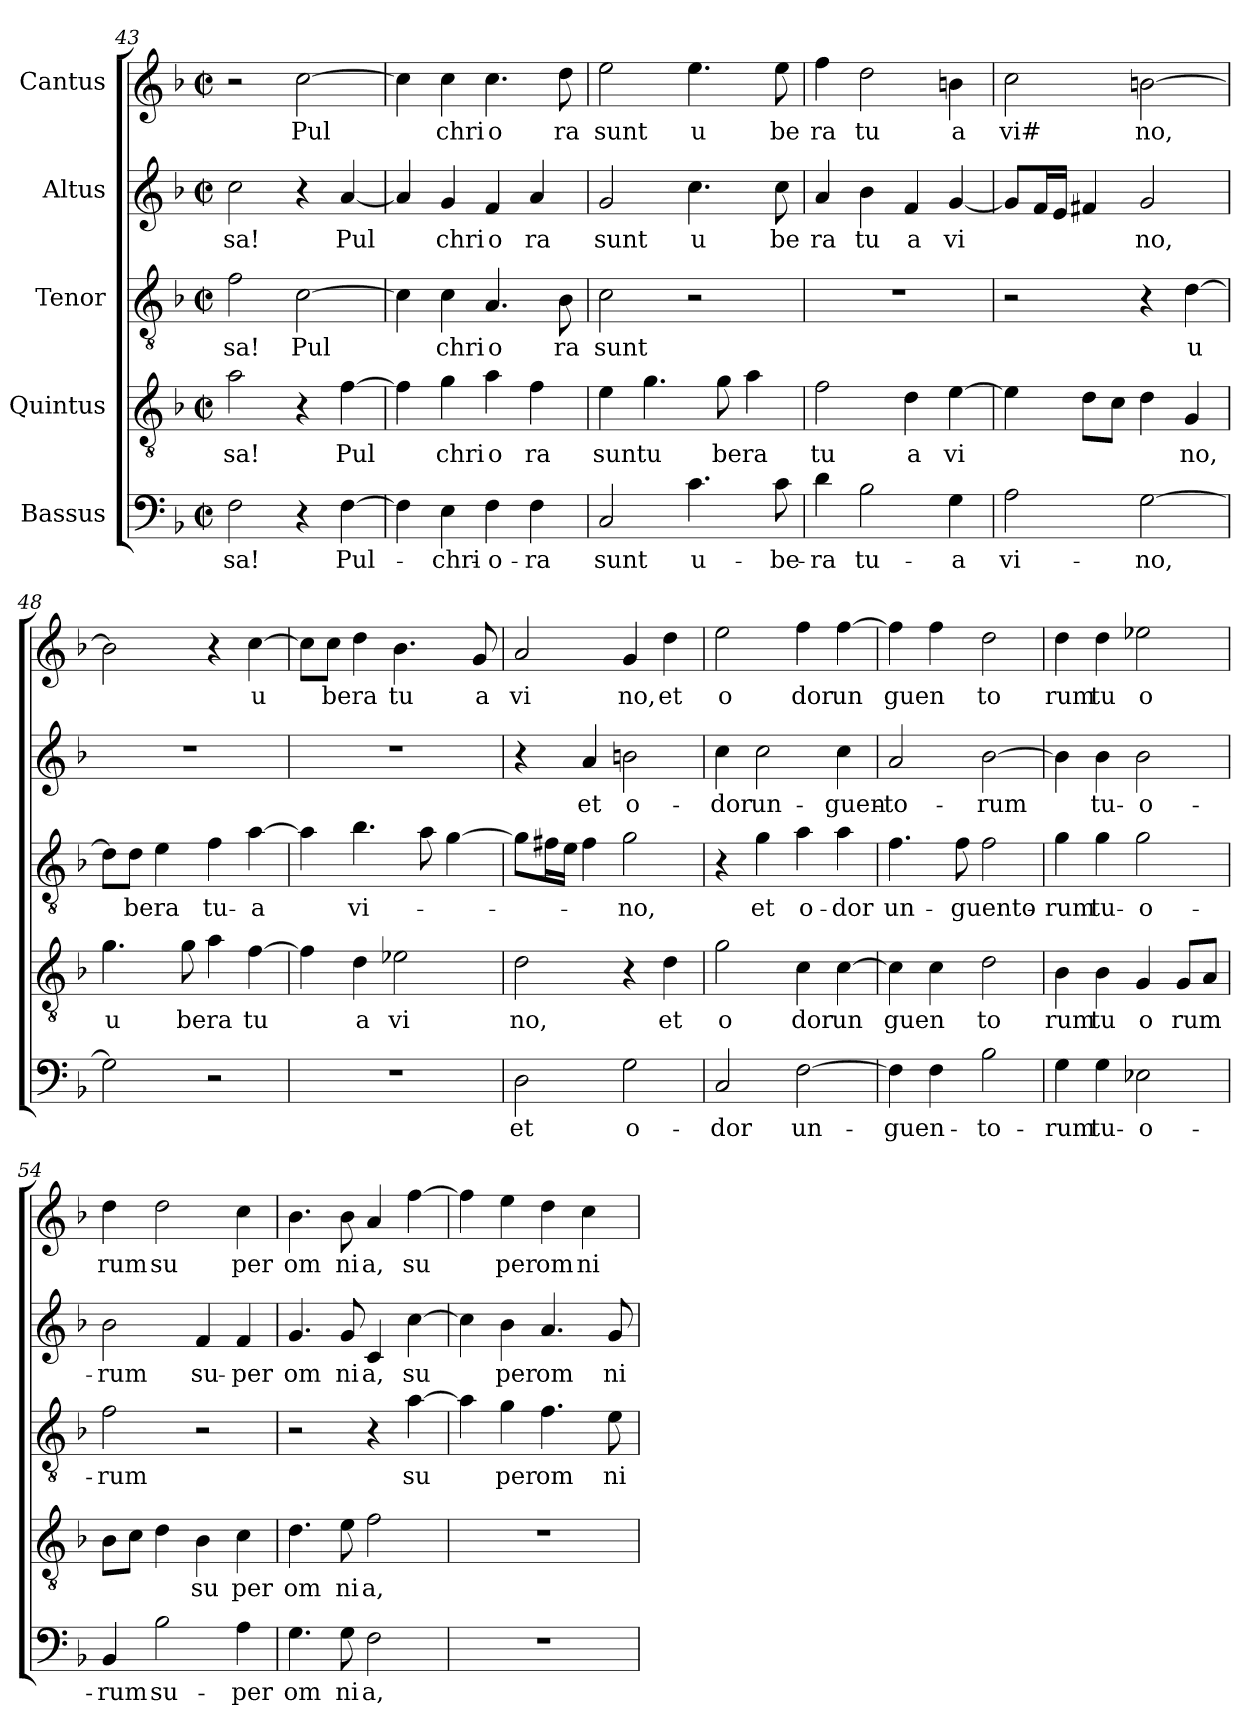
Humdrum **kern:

**kern	**text	**kern	**text	**kern	**text	**kern	**text	**kern	**text
*part5	*part5	*part4	*part4	*part3	*part3	*part2	*part2	*part1	*part1
*staff5	*staff5	*staff4	*staff4	*staff3	*staff3	*staff2	*staff2	*staff1	*staff1
*I"Bassus	*	*I"Quintus	*	*I"Tenor	*	*I"Altus	*	*I"Cantus	*
*clefF4	*	*clefGv2	*	*clefGv2	*	*clefG2	*	*clefG2	*
*k[b-]	*	*k[b-]	*	*k[b-]	*	*k[b-]	*	*k[b-]	*
*F:	*	*F:	*	*F:	*	*F:	*	*F:	*
*M2/2	*	*M2/2	*	*M2/2	*	*M2/2	*	*M2/2	*
*met(c|)	*	*met(c|)	*	*met(c|)	*	*met(c|)	*	*met(c|)	*
=43	=43	=43	=43	=43	=43	=43	=43	=43	=43
!	!LO:LY:b:cj	!	!LO:LY:b:cj	!	!LO:LY:b:cj	!	!LO:LY:b:cj	!	!
2F\	-sa!	2a\	sa!	2f\	sa!	2cc\	sa!	2r	.
!	!	!	!	!	!LO:LY:b	!	!	!	!LO:LY:b
4r	.	4r	.	[>2c\	Pul	4r	.	[>2cc\	Pul
!	!LO:LY:b	!	!LO:LY:b	!	!	!	!LO:LY:b	!	!
[>4F\	Pul-	[>4f\	Pul	.	.	[<4a/	Pul	.	.
=44	=44	=44	=44	=44	=44	=44	=44	=44	=44
4F\]	.	4f\]	.	4c\]	.	4a/]	.	4cc\]	.
!	!LO:LY:b:cj	!	!LO:LY:b:cj	!	!LO:LY:b:cj	!	!LO:LY:b:cj	!	!LO:LY:b:cj
4E\	-chri-	4g\	chri	4c\	chri	4g/	chri	4cc\	chri
!	!LO:LY:b:cj	!	!LO:LY:b:cj	!	!LO:LY:b:cj	!	!LO:LY:b:cj	!	!LO:LY:b:cj
4F\	-o-	4a\	o	4.A/	o	4f/	o	4.cc\	o
!	!LO:LY:b:cj	!	!LO:LY:b:cj	!	!	!	!LO:LY:b:cj	!	!
4F\	-ra	4f\	ra	.	.	4a/	ra	.	.
!	!	!	!	!	!LO:LY:b:cj	!	!	!	!LO:LY:b:cj
.	.	.	.	8B-\	ra	.	.	8dd\	ra
=45	=45	=45	=45	=45	=45	=45	=45	=45	=45
!	!LO:LY:b:cj	!	!LO:LY:b:cj	!	!LO:LY:b:cj	!	!LO:LY:b:cj	!	!LO:LY:b:cj
2C/	sunt	4e\	sunt	2c\	sunt	2g/	sunt	2ee\	sunt
!	!	!	!LO:LY:b:cj	!	!	!	!	!	!
.	.	4.g\	u	.	.	.	.	.	.
!	!LO:LY:b:cj	!	!	!	!	!	!LO:LY:b:cj	!	!LO:LY:b:cj
4.c\	u-	.	.	2r	.	4.cc\	u	4.ee\	u
!	!	!	!LO:LY:b:cj	!	!	!	!	!	!
.	.	8g\	bera	.	.	.	.	.	.
.	.	4a\	.	.	.	.	.	.	.
!	!LO:LY:b:cj	!	!	!	!	!	!LO:LY:b:cj	!	!LO:LY:b:cj
8c\	-be-	.	.	.	.	8cc\	be	8ee\	be
=46	=46	=46	=46	=46	=46	=46	=46	=46	=46
!	!LO:LY:b:cj	!	!LO:LY:b:cj	!	!	!	!LO:LY:b:cj	!	!LO:LY:b:cj
4d\	-ra	2f\	tu	1r	.	4a/	ra	4ff\	ra
!	!LO:LY:b:cj	!	!	!	!	!	!LO:LY:b:cj	!	!LO:LY:b:cj
2B-\	tu-	.	.	.	.	4b-\	tu	2dd\	tu
!	!	!	!LO:LY:b:cj	!	!	!	!LO:LY:b:cj	!	!
.	.	4d\	a	.	.	4f/	a	.	.
!	!LO:LY:b:cj	!	!LO:LY:b:cj	!	!	!	!LO:LY:b:cj	!	!LO:LY:b:cj
4G\	-a	[>4e\	vi	.	.	[<4g/	vi	4bn\	a
=47	=47	=47	=47	=47	=47	=47	=47	=47	=47
!	!LO:LY:b:cj	!	!	!	!	!	!	!	!LO:LY:b:cj
2A\	vi-	4e\]	.	2r	.	8g/L]	.	2cc\	vi#
.	.	.	.	.	.	16f/	.	.	.
.	.	.	.	.	.	16e/J	.	.	.
.	.	8d\L	.	.	.	4f#/	.	.	.
.	.	8c\J	.	.	.	.	.	.	.
!	!LO:LY:b	!	!	!	!	!	!LO:LY:b:cj	!	!LO:LY:b
[>2G\	-no,	4d\	.	4r	.	2g/	no,	[>2bn\	no,
!	!	!	!LO:LY:b:cj	!	!LO:LY:b:cj	!	!	!	!
.	.	4G/	no,	[>4d\	u	.	.	.	.
!!LO:LB:g=z
=48	=48	=48	=48	=48	=48	=48	=48	=48	=48
!	!	!	!LO:LY:b:cj	!	!	!	!	!	!
2G\]	.	4.g\	u	8d\L]	.	1r	.	2bn\]	.
!	!	!	!	!	!LO:LY:b:cj	!	!	!	!
.	.	.	.	8d\J	bera	.	.	.	.
.	.	.	.	4e\	.	.	.	.	.
!	!	!	!LO:LY:b:cj	!	!	!	!	!	!
.	.	8g\	bera	.	.	.	.	.	.
!	!	!	!	!	!LO:LY:b:cj	!	!	!	!
2r	.	4a\	.	4f\	tu-	.	.	4r	.
!	!	!	!LO:LY:b:cj	!	!LO:LY:b:cj	!	!	!	!LO:LY:b:cj
.	.	[>4f\	tu	[>4a\	-a	.	.	[>4cc\	u
=49	=49	=49	=49	=49	=49	=49	=49	=49	=49
1r	.	4f\]	.	4a\]	.	1r	.	8cc\L]	.
!	!	!	!	!	!	!	!	!	!LO:LY:b:cj
.	.	.	.	.	.	.	.	8cc\J	bera
!	!	!	!LO:LY:b:cj	!	!LO:LY:b:cj	!	!	!	!
.	.	4d\	a	4.b-\	vi-	.	.	4dd\	.
!	!	!	!LO:LY:b:cj	!	!	!	!	!	!LO:LY:b:cj
.	.	2e-X\	vi	.	.	.	.	4.b-\	tu
.	.	.	.	8a\	.	.	.	.	.
.	.	.	.	[>4g\	.	.	.	.	.
!	!	!	!	!	!	!	!	!	!LO:LY:b:cj
.	.	.	.	.	.	.	.	8g/	a
=50	=50	=50	=50	=50	=50	=50	=50	=50	=50
!	!LO:LY:b:cj	!	!LO:LY:b:cj	!	!	!	!	!	!LO:LY:b:cj
2D\	et	2d\	no,	8g\L]	.	4r	.	2a/	vi
.	.	.	.	16f#X\	.	.	.	.	.
.	.	.	.	16e\J	.	.	.	.	.
!	!	!	!	!	!	!	!LO:LY:b:cj	!	!
.	.	.	.	4f#\	.	4a/	et	.	.
!	!LO:LY:b:cj	!	!	!	!LO:LY:b:cj	!	!LO:LY:b:cj	!	!LO:LY:b:cj
2G\	o-	4r	.	2g\	-no,	2bn\	o-	4g/	no,
!	!	!	!LO:LY:b:cj	!	!	!	!	!	!LO:LY:b:cj
.	.	4d\	et	.	.	.	.	4dd\	et
=51	=51	=51	=51	=51	=51	=51	=51	=51	=51
!	!LO:LY:b:cj	!	!LO:LY:b:cj	!	!	!	!LO:LY:b:cj	!	!LO:LY:b:cj
2C/	-dor	2g\	o	4r	.	4cc\	-dor	2ee\	o
!	!	!	!	!	!LO:LY:b:cj	!	!LO:LY:b:cj	!	!
.	.	.	.	4g\	et	2cc\	un-	.	.
!	!LO:LY:b	!	!LO:LY:b:cj	!	!LO:LY:b:cj	!	!	!	!LO:LY:b:cj
[>2F\	un-	4c\	dor	4a\	o-	.	.	4ff\	dor
!	!	!	!LO:LY:b	!	!LO:LY:b:cj	!	!LO:LY:b:cj	!	!LO:LY:b
.	.	[>4c\	un	4a\	-dor	4cc\	-guen-	[>4ff\	un
=52	=52	=52	=52	=52	=52	=52	=52	=52	=52
!	!LO:LY:b	!	!LO:LY:b	!	!LO:LY:b:cj	!	!LO:LY:b:cj	!	!LO:LY:b
4F\]	-guen-	4c\]	guen	4.f\	un-	2a/	-to-	4ff\]	guen
4F\	.	4c\	.	.	.	.	.	4ff\	.
!	!	!	!	!	!LO:LY:b:cj	!	!	!	!
.	.	.	.	8f\	-guento-	.	.	.	.
!	!LO:LY:b:cj	!	!LO:LY:b:cj	!	!	!	!LO:LY:b	!	!LO:LY:b:cj
2B-\	-to-	2d\	to	2f\	.	[>2b-\	-rum	2dd\	to
=53	=53	=53	=53	=53	=53	=53	=53	=53	=53
!	!LO:LY:b:cj	!	!LO:LY:b:cj	!	!LO:LY:b:cj	!	!	!	!LO:LY:b:cj
4G\	-rum	4B-\	rum	4g\	-rum	4b-\]	.	4dd\	rum
!	!LO:LY:b:cj	!	!LO:LY:b:cj	!	!LO:LY:b:cj	!	!LO:LY:b:cj	!	!LO:LY:b:cj
4G\	tu-	4B-\	tu	4g\	tu-	4b-\	tu-	4dd\	tu
!	!LO:LY:b:cj	!	!LO:LY:b:cj	!	!LO:LY:b:cj	!	!LO:LY:b:cj	!	!LO:LY:b:cj
2E-X\	-o-	4G/	o	2g\	-o-	2b-\	-o-	2ee-X\	o
!	!	!	!LO:LY:b	!	!	!	!	!	!
.	.	8G/L	rum	.	.	.	.	.	.
.	.	8A/J	.	.	.	.	.	.	.
=54	=54	=54	=54	=54	=54	=54	=54	=54	=54
!	!LO:LY:b:cj	!	!	!	!LO:LY:b:cj	!	!LO:LY:b:cj	!	!LO:LY:b:cj
4BB-/	-rum	8B-\L	.	2f\	-rum	2b-\	-rum	4dd\	rum
.	.	8c\J	.	.	.	.	.	.	.
!	!LO:LY:b:cj	!	!	!	!	!	!	!	!LO:LY:b:cj
2B-\	su-	4d\	.	.	.	.	.	2dd\	su
!	!	!	!LO:LY:b:cj	!	!	!	!LO:LY:b:cj	!	!
.	.	4B-\	su	2r	.	4f/	su-	.	.
!	!LO:LY:b:cj	!	!LO:LY:b:cj	!	!	!	!LO:LY:b:cj	!	!LO:LY:b:cj
4A\	-per	4c\	per	.	.	4f/	-per	4cc\	per
!!LO:LB:g=z
=55	=55	=55	=55	=55	=55	=55	=55	=55	=55
!	!LO:LY:b:cj	!	!LO:LY:b:cj	!	!	!	!LO:LY:b:cj	!	!LO:LY:b:cj
4.G\	om	4.d\	om	2r	.	4.g/	om	4.b-\	om
!	!LO:LY:b:cj	!	!LO:LY:b:cj	!	!	!	!LO:LY:b:cj	!	!LO:LY:b:cj
8G\	ni	8e\	ni	.	.	8g/	ni	8b-\	ni
!	!LO:LY:b:cj	!	!LO:LY:b:cj	!	!	!	!LO:LY:b:cj	!	!LO:LY:b:cj
2F\	a,	2f\	a,	4r	.	4c/	a,	4a/	a,
!	!	!	!	!	!LO:LY:b:cj	!	!LO:LY:b:cj	!	!LO:LY:b:cj
.	.	.	.	[>4a\	su	[>4cc\	su	[>4ff\	su
=56	=56	=56	=56	=56	=56	=56	=56	=56	=56
1r	.	1r	.	4a\]	.	4cc\]	.	4ff\]	.
!	!	!	!	!	!LO:LY:b:cj	!	!LO:LY:b:cj	!	!LO:LY:b:cj
.	.	.	.	4g\	per	4b-\	per	4ee\	per
!	!	!	!	!	!LO:LY:b:cj	!	!LO:LY:b:cj	!	!LO:LY:b:cj
.	.	.	.	4.f\	om	4.a/	om	4dd\	om
!	!	!	!	!	!	!	!	!	!LO:LY:b:cj
.	.	.	.	.	.	.	.	4cc\	ni
!	!	!	!	!	!LO:LY:b:cj	!	!LO:LY:b:cj	!	!
.	.	.	.	8e\	ni	8g/	ni	.	.
=	=	=	=	=	=	=	=	=	=
*-	*-	*-	*-	*-	*-	*-	*-	*-	*-
